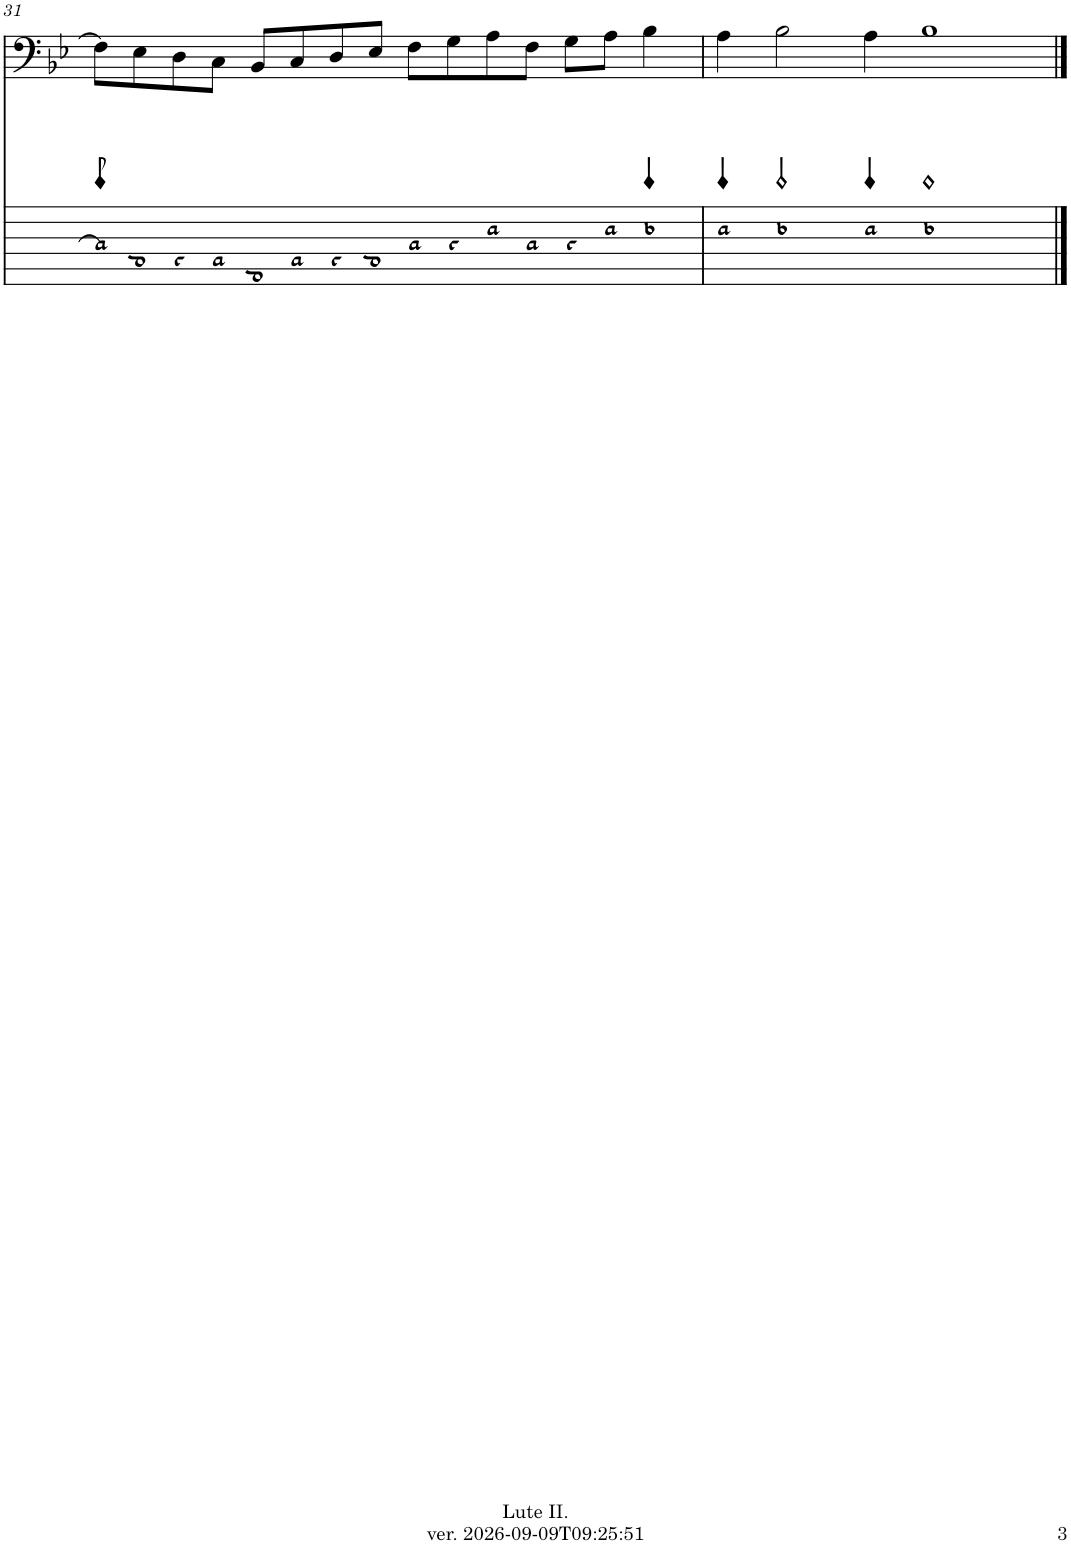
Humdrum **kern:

**kern	**kern
*part1	*part1
*staff2	*staff1
*I"II.	*
*I'II.	*
!!LO:PB:g=z
*	*clefF4
*k[b-e-]	*k[b-e-]
*M4/2	*M4/2
*met(c)	*met(c)
=31	=31
8FL]	8F\L]
8E-	8E-\
8D	8D\
8CJ	8C\J
8BB-L	8BB-/L
8C	8C/
8D	8D/
8E-J	8E-/J
8FL	8F\L
8G	8G\
8A	8A\
8FJ	8F\J
8GL	8G\L
8AJ	8A\J
4B-	4B-\
=32	=32
4A	4A\
2B-	2B-\
4A	4A\
1B-	1B-
==	==
*-	*-
